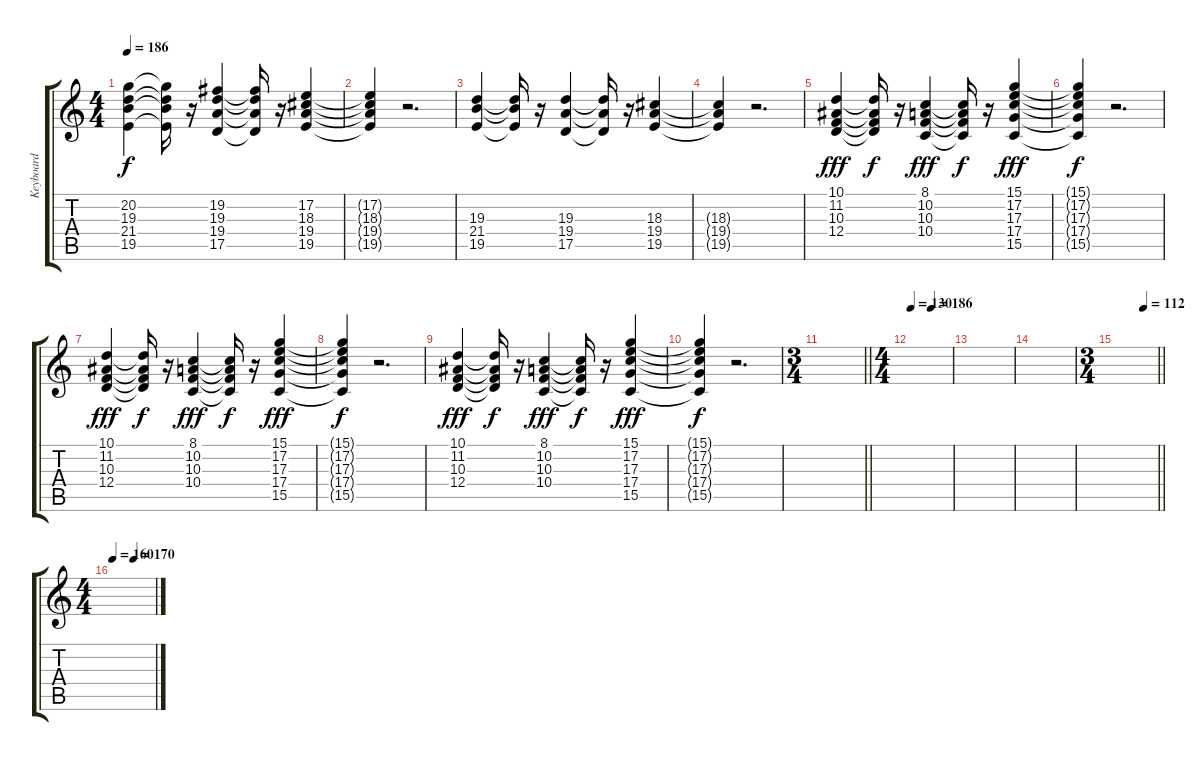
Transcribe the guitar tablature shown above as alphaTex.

\track ("Keyboard" "Keyboard") {instrument drawbarorgan}
\staff {score tabs}
\tuning (E4 B3 G3 D3 A2 E2) {hide}
\ts (4 4)
\tempo 186
\clef g2
\ks c
(20.2 19.3 21.4 19.5).4{dy f} (20.2{t} 19.3{t} 21.4{t} 19.5{t}).16 r.16 (19.2 19.3 19.4 17.5).4 (19.2{t} 19.3{t} 19.4{t} 17.5{t}).16 r.16 (17.2 18.3 19.4 19.5).4 |
(17.2{t} 18.3{t} 19.4{t} 19.5{t}).4 r.2{d} |
(19.3 21.4 19.5).4 (19.3{t} 21.4{t} 19.5{t}).16 r.16 (19.3 19.4 17.5).4 (19.3{t} 19.4{t} 17.5{t}).16 r.16 (18.3 19.4 19.5).4 |
(18.3{t} 19.4{t} 19.5{t}).4 r.2{d} |
(10.1 11.2 10.3 12.4).4{dy fff} (10.1{t} 11.2{t} 10.3{t} 12.4{t}).16{dy f} r.16 (8.1 10.2 10.3 10.4).4{dy fff} (8.1{t} 10.2{t} 10.3{t} 10.4{t}).16{dy f} r.16 (15.1 17.2 17.3 17.4 15.5).4{dy fff} |
(15.1{t} 17.2{t} 17.3{t} 17.4{t} 15.5{t}).4{dy f} r.2{d} |
(10.1 11.2 10.3 12.4).4{dy fff} (10.1{t} 11.2{t} 10.3{t} 12.4{t}).16{dy f} r.16 (8.1 10.2 10.3 10.4).4{dy fff} (8.1{t} 10.2{t} 10.3{t} 10.4{t}).16{dy f} r.16 (15.1 17.2 17.3 17.4 15.5).4{dy fff} |
(15.1{t} 17.2{t} 17.3{t} 17.4{t} 15.5{t}).4{dy f} r.2{d} |
(10.1 11.2 10.3 12.4).4{dy fff} (10.1{t} 11.2{t} 10.3{t} 12.4{t}).16{dy f} r.16 (8.1 10.2 10.3 10.4).4{dy fff} (8.1{t} 10.2{t} 10.3{t} 10.4{t}).16{dy f} r.16 (15.1 17.2 17.3 17.4 15.5).4{dy fff} |
(15.1{t} 17.2{t} 17.3{t} 17.4{t} 15.5{t}).4{dy f} r.2{d} |
\ts (3 4)
\barLineRight lightlight
|
\ts (4 4)
\tempo 130
\tempo (186 0.5)
|
|
|
\ts (3 4)
\tempo (112 0.6666666666666666)
\barLineRight lightlight
|
\ts (4 4)
\tempo 160
\tempo (170 0.5)
